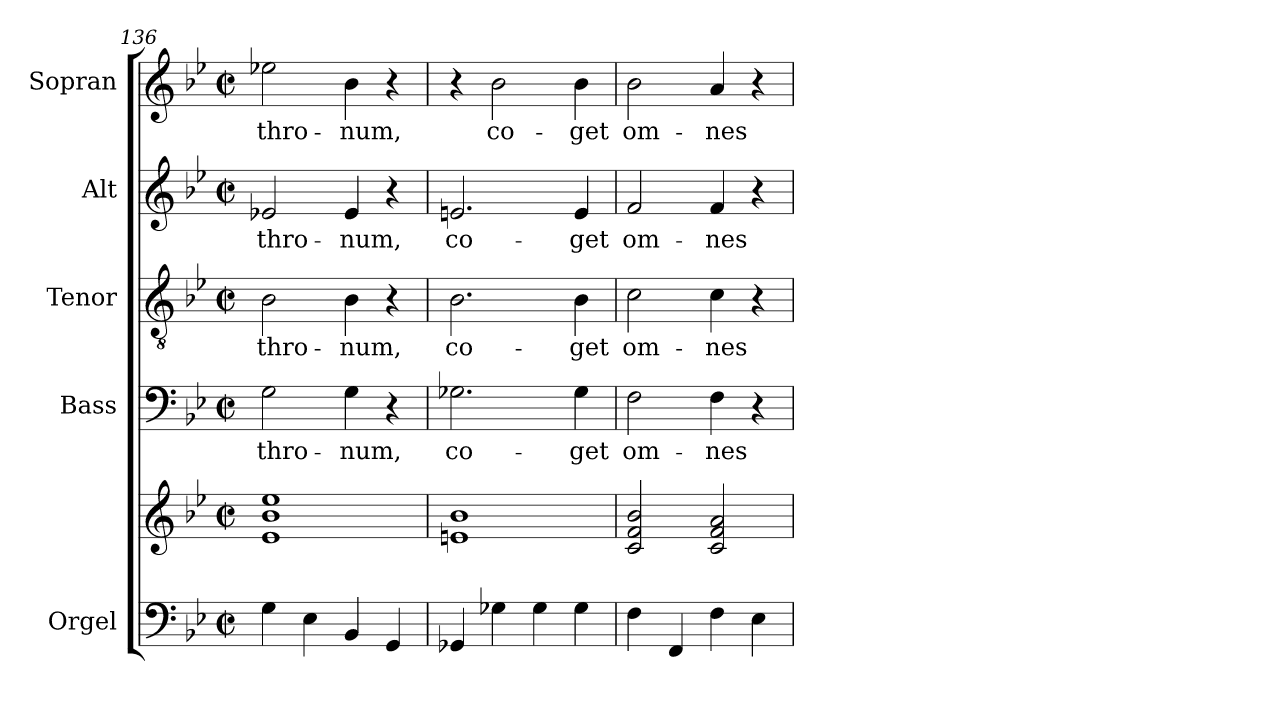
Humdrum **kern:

**kern	**kern	**kern	**text	**kern	**text	**kern	**text	**kern	**text
*part5	*part5	*part4	*part4	*part3	*part3	*part2	*part2	*part1	*part1
*staff6	*staff5	*staff4	*staff4	*staff3	*staff3	*staff2	*staff2	*staff1	*staff1
*I"Orgel	*	*I"Bass	*	*I"Tenor	*	*I"Alt	*	*I"Sopran	*
*I'Org.	*	*I'B.	*	*I'T.	*	*I'A.	*	*I'S.	*
!!LO:PB:g=z
*clefF4	*clefG2	*clefF4	*	*clefGv2	*	*clefG2	*	*clefG2	*
*k[b-e-]	*k[b-e-]	*k[b-e-]	*	*k[b-e-]	*	*k[b-e-]	*	*k[b-e-]	*
*B-:	*B-:	*B-:	*	*B-:	*	*B-:	*	*B-:	*
*M2/2	*M2/2	*M2/2	*	*M2/2	*	*M2/2	*	*M2/2	*
*met(c|)	*met(c|)	*met(c|)	*	*met(c|)	*	*met(c|)	*	*met(c|)	*
=136	=136	=136	=136	=136	=136	=136	=136	=136	=136
!	!	!	!LO:LY:b	!	!LO:LY:b	!	!LO:LY:b	!	!LO:LY:b
4G\	1e- 1b- 1ee-	2G\	thro-	2B-\	thro-	2e-X/	thro-	2ee-X\	thro-
4E-\	.	.	.	.	.	.	.	.	.
!	!	!	!LO:LY:b	!	!LO:LY:b	!	!LO:LY:b	!	!LO:LY:b
4BB-/	.	4G\	-num,	4B-\	-num,	4e-/	-num,	4b-\	-num,
4GG/	.	4r	.	4r	.	4r	.	4r	.
=137	=137	=137	=137	=137	=137	=137	=137	=137	=137
!	!	!	!LO:LY:b	!	!LO:LY:b	!	!LO:LY:b	!	!
4GG-X/	1en 1b-	2.G-X\	co-	2.B-\	co-	2.en/	co-	4r	.
!	!	!	!	!	!	!	!	!	!LO:LY:b
4G-X\	.	.	.	.	.	.	.	2b-\	co-
4G-\	.	.	.	.	.	.	.	.	.
!	!	!	!LO:LY:b	!	!LO:LY:b	!	!LO:LY:b	!	!LO:LY:b
4G-\	.	4G-\	-get	4B-\	-get	4e/	-get	4b-\	-get
=138	=138	=138	=138	=138	=138	=138	=138	=138	=138
!	!	!	!LO:LY:b	!	!LO:LY:b	!	!LO:LY:b	!	!LO:LY:b
4F\	2c/ 2f/ 2b-/	2F\	om-	2c\	om-	2f/	om-	2b-\	om-
4FF/	.	.	.	.	.	.	.	.	.
!	!	!	!LO:LY:b	!	!LO:LY:b	!	!LO:LY:b	!	!LO:LY:b
4F\	2c/ 2f/ 2a/	4F\	-nes	4c\	-nes	4f/	-nes	4a/	-nes
4E-\	.	4r	.	4r	.	4r	.	4r	.
=	=	=	=	=	=	=	=	=	=
*-	*-	*-	*-	*-	*-	*-	*-	*-	*-
